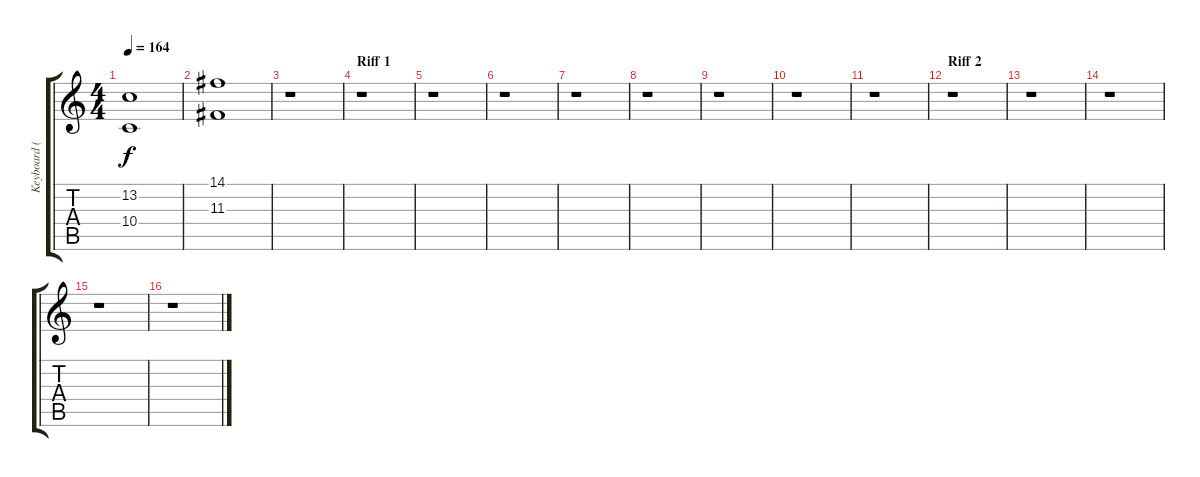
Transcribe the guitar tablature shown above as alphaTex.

\track ("Keyboard (Strings)" "Keyboard (") {instrument stringensemble1}
\staff {score tabs}
\tuning (E4 B3 G3 D3 A2 E2) {hide}
\ts (4 4)
\tempo 164
\clef g2
\ks c
(13.2 10.4).1{dy f} |
(14.1 11.3).1 |
r.1 |
\section ("" "Riff 1")
r.1 |
r.1 |
r.1 |
r.1 |
r.1 |
r.1 |
r.1 |
r.1 |
\section ("" "Riff 2")
r.1 |
r.1 |
r.1 |
r.1 |
r.1
